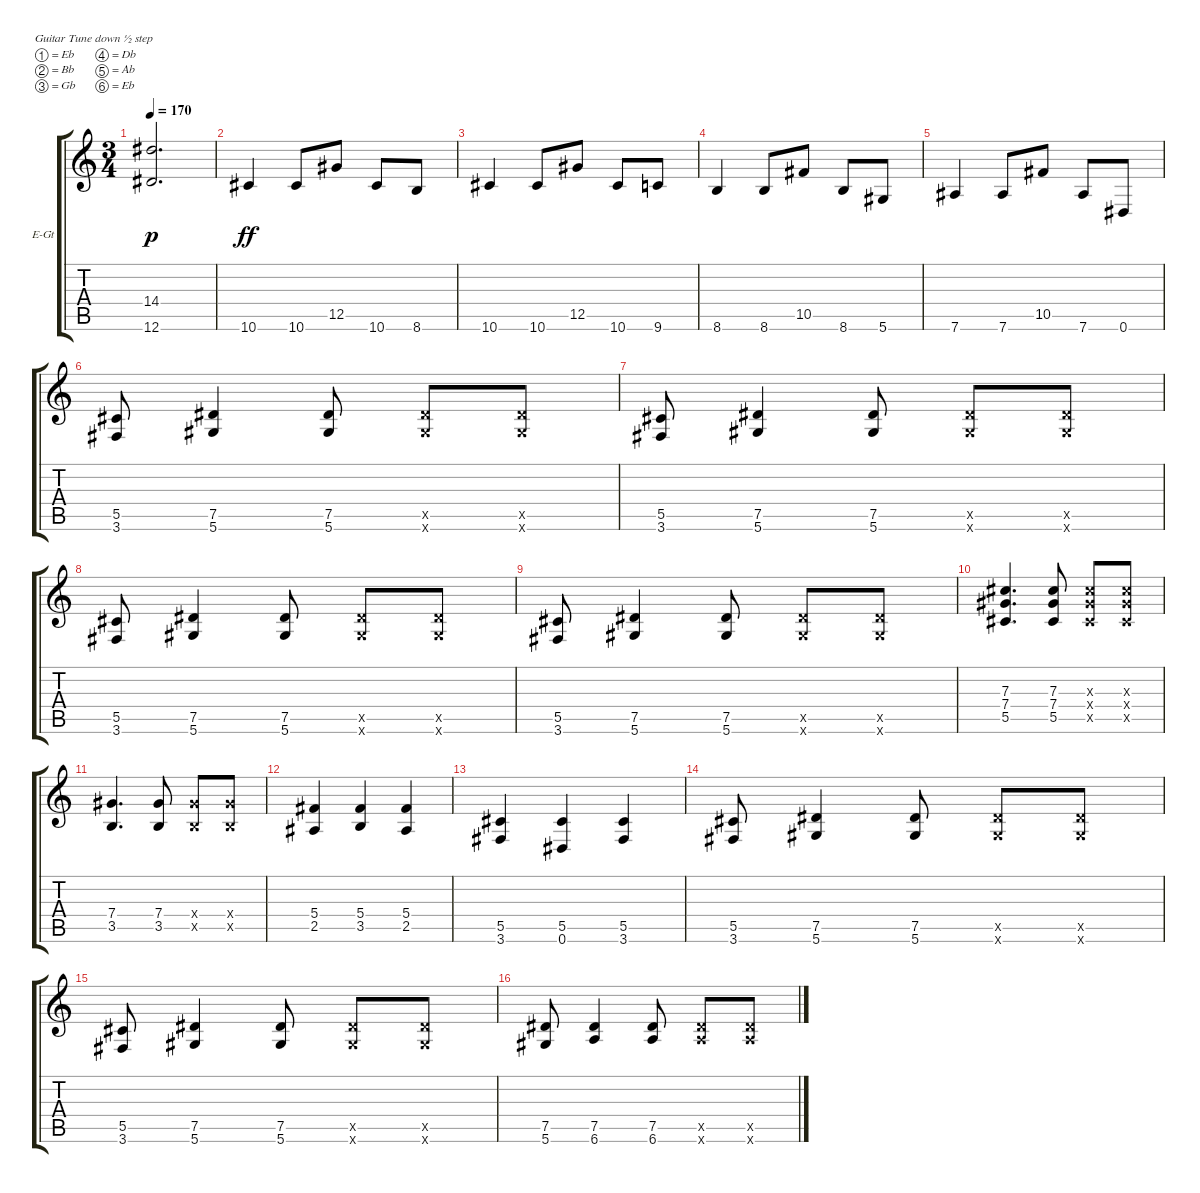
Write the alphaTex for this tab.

\bracketExtendMode groupsimilarinstruments
\firstSystemTrackNameOrientation horizontal
\otherSystemsTrackNameOrientation horizontal
\track ("B Kaleb - Rhythm" "E-Gt") {instrument distortionguitar}
\staff {score tabs}
\tuning (Eb4 Bb3 Gb3 Db3 Ab2 Eb2)
\ts (3 4)
\tempo 170
\clef g2
\scale
0.333333
\ks c
(12.6{t} 14.4{t}).2{d dy p} |
\scale
0.333333 10.6.4{dy ff} 10.6.8 12.5.8 10.6.8 8.6.8 |
\scale
0.333333 10.6.4 10.6.8 12.5.8 10.6.8 9.6.8 |
\scale
0.333333 8.6.4 8.6.8 10.5.8 8.6.8 5.6.8 |
\scale
0.333333 7.6.4 7.6.8 10.5.8 7.6.8 0.6.8 |
\scale
0.333333 (3.6 5.5).8 (5.6 7.5).4 (5.6 7.5).8 (5.6{x} 7.5{x}).8 (5.6{x} 7.5{x}).8 |
\scale
0.333333 (3.6 5.5).8 (5.6 7.5).4 (5.6 7.5).8 (5.6{x} 7.5{x}).8 (5.6{x} 7.5{x}).8 |
\scale
0.333333 (3.6 5.5).8 (5.6 7.5).4 (5.6 7.5).8 (5.6{x} 7.5{x}).8 (5.6{x} 7.5{x}).8 |
\scale
0.333333 (3.6 5.5).8 (5.6 7.5).4 (5.6 7.5).8 (5.6{x} 7.5{x}).8 (5.6{x} 7.5{x}).8 |
\scale
0.333333 (5.5 7.4 7.3).4{d} (5.5 7.4 7.3).8 (5.5{x} 7.4{x} 7.3{x}).8 (5.5{x} 7.4{x} 7.3{x}).8 |
\scale
0.333333 (3.5 7.4).4{d} (3.5 7.4).8 (3.5{x} 7.4{x}).8 (3.5{x} 7.4{x}).8 |
\scale
0.333333 (2.5 5.4).4 (3.5 5.4).4 (2.5 5.4).4 |
\scale
0.333333 (3.6 5.5).4 (0.6 5.5).4 (3.6 5.5).4 |
\scale
0.333333 (3.6 5.5).8 (5.6 7.5).4 (5.6 7.5).8 (5.6{x} 7.5{x}).8 (5.6{x} 7.5{x}).8 |
\scale
0.333333 (3.6 5.5).8 (5.6 7.5).4 (5.6 7.5).8 (5.6{x} 7.5{x}).8 (5.6{x} 7.5{x}).8 |
\scale
0.333333 (5.6 7.5).8 (6.6 7.5).4 (6.6 7.5).8 (6.6{x} 7.5{x}).8 (6.6{x} 7.5{x}).8
